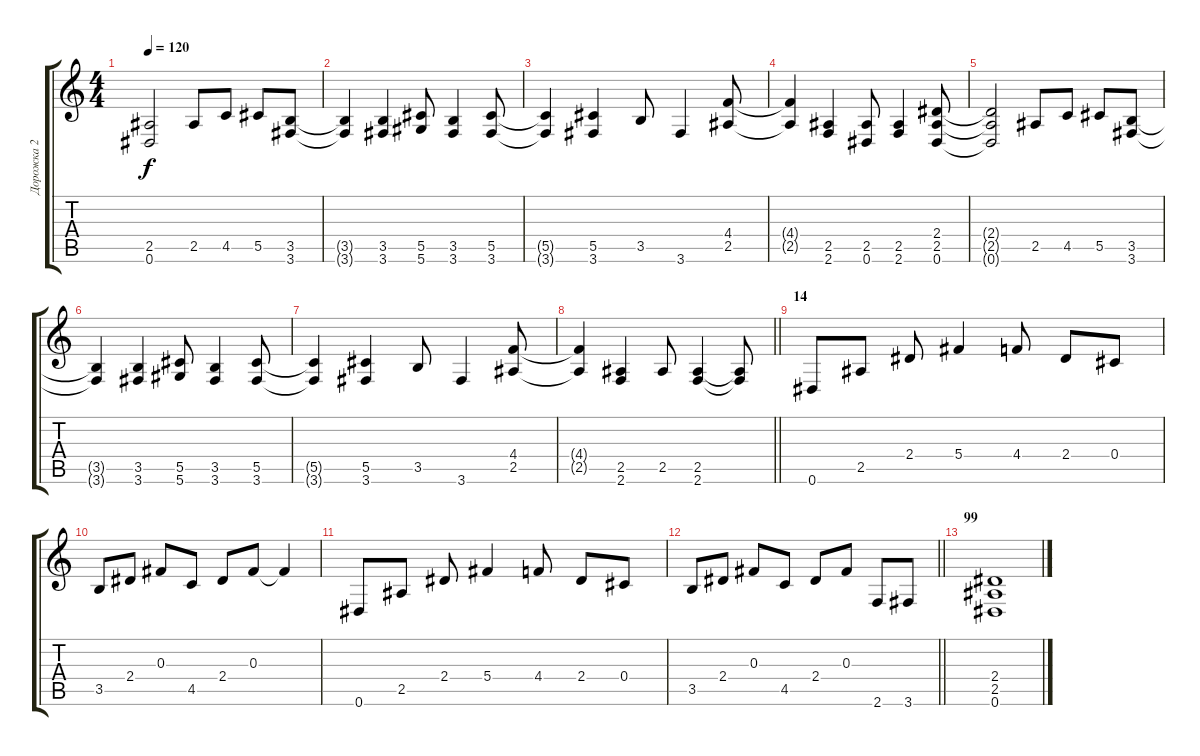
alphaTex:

\track ("Дорожка 2" "Дорожка 2") {instrument overdrivenguitar}
\staff {score tabs}
\tuning (Eb4 Bb3 Gb3 Db3 Ab2 Eb2) {hide}
\ts (4 4)
\tempo 120
\clef g2
\ks c
(2.5{t} 0.6{t}).2{dy f} 2.5.8 4.5.8 5.5.8 (3.5 3.6).8 |
(3.5{t} 3.6{t}).4 (3.5 3.6).4 (5.5 5.6).8 (3.5 3.6).4 (5.5 3.6).8 |
(5.5{t} 3.6{t}).4 (5.5 3.6).4 3.5.8 3.6.4 (4.4 2.5).8 |
(4.4{t} 2.5{t}).4 (2.5 2.6).4 (2.5 0.6).8 (2.5 2.6).4 (2.4 2.5 0.6).8 |
(2.4{t} 2.5{t} 0.6{t}).2 2.5.8 4.5.8 5.5.8 (3.5 3.6).8 |
(3.5{t} 3.6{t}).4 (3.5 3.6).4 (5.5 5.6).8 (3.5 3.6).4 (5.5 3.6).8 |
(5.5{t} 3.6{t}).4 (5.5 3.6).4 3.5.8 3.6.4 (4.4 2.5).8 |
\barLineRight lightlight
(4.4{t} 2.5{t}).4 (2.5 2.6).4 2.5.8 (2.5 2.6).4 (2.5{t} 2.6{t}).8 |
\section ("" "14")
0.6.8 2.5.8 2.4.8 5.4.4 4.4.8 2.4.8 0.4.8 |
3.5.8 2.4.8 0.3.8 4.5.8 2.4.8 0.3.8 0.3{t}.4 |
0.6.8 2.5.8 2.4.8 5.4.4 4.4.8 2.4.8 0.4.8 |
\barLineRight lightlight
3.5.8 2.4.8 0.3.8 4.5.8 2.4.8 0.3.8 2.6.8 3.6.8 |
\section ("" "99")
(2.4 2.5 0.6).1
